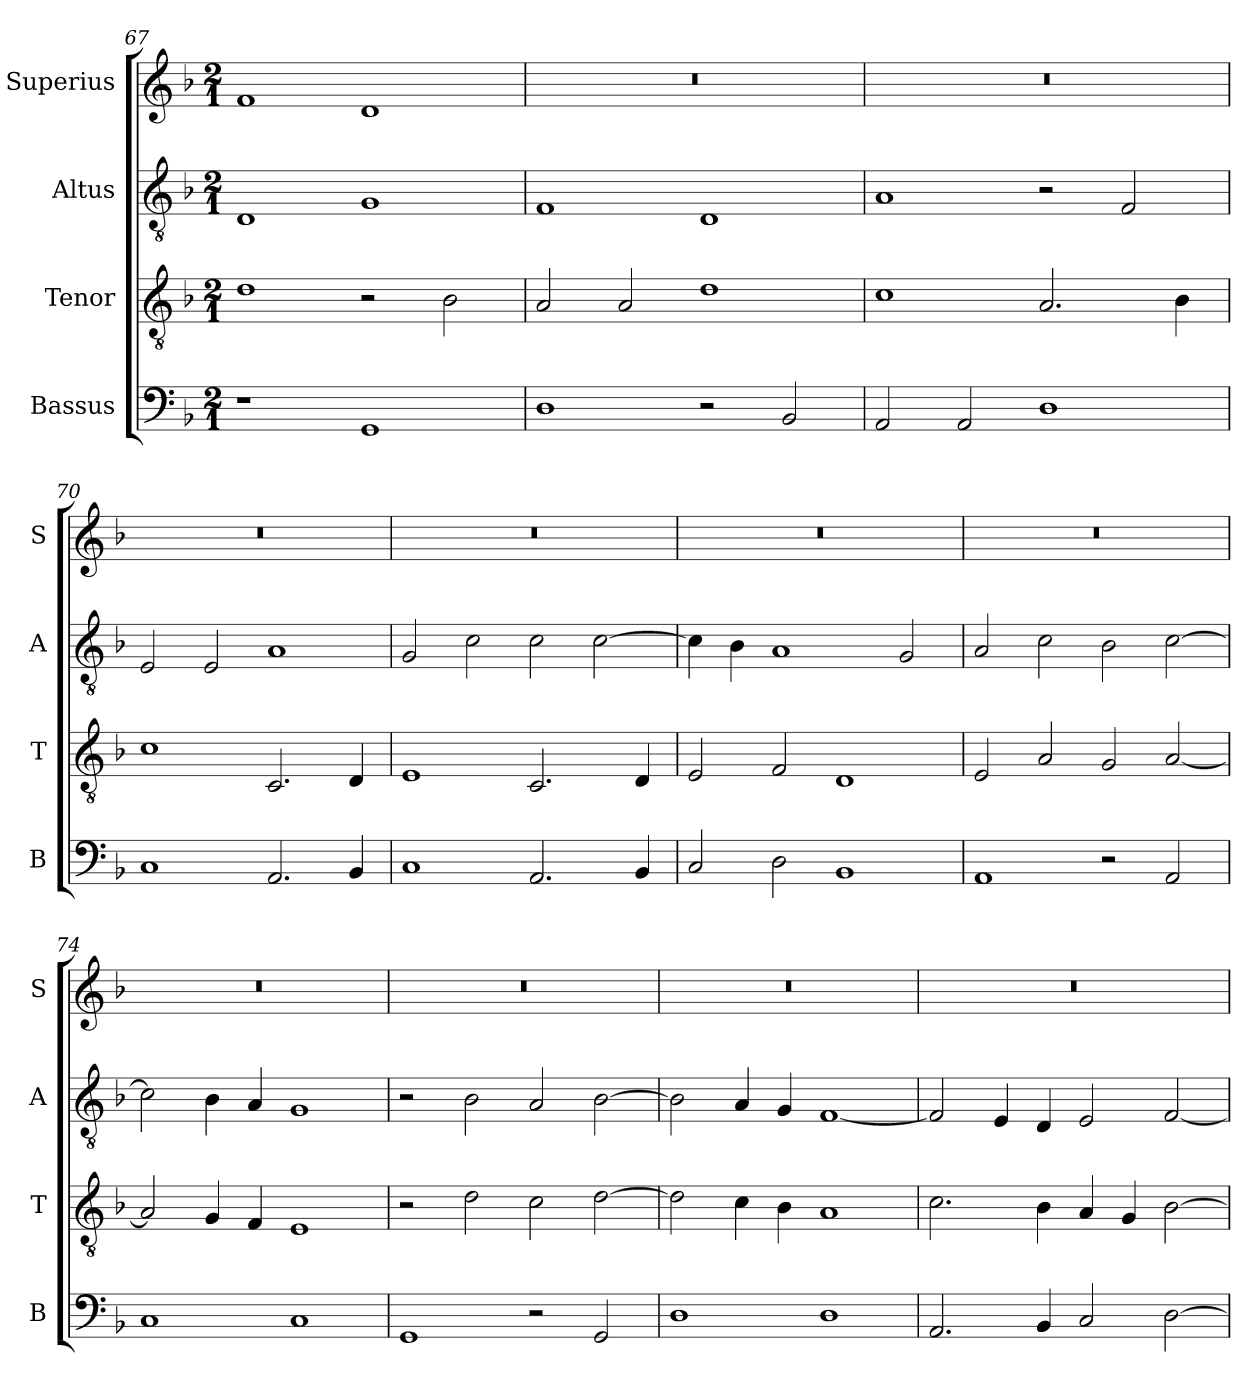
**kern	**kern	**kern	**kern
*part4	*part3	*part2	*part1
*staff4	*staff3	*staff2	*staff1
*I"Bassus	*I"Tenor	*I"Altus	*I"Superius
*I'B	*I'T	*I'A	*I'S
*clefF4	*clefGv2	*clefGv2	*clefG2
*k[b-]	*k[b-]	*k[b-]	*k[b-]
*M2/1	*M2/1	*M2/1	*M2/1
=67	=67	=67	=67
1r	1d	1D	1f
1GG	2r	1G	1d
.	2B-\	.	.
=68	=68	=68	=68
1D	2A/	1F	0r
.	2A/	.	.
2r	1d	1D	.
2BB-/	.	.	.
=69	=69	=69	=69
2AA/	1c	1A	0r
2AA/	.	.	.
1D	2.A/	2r	.
.	.	2F/	.
.	4B-\	.	.
=70	=70	=70	=70
1C	1c	2E/	0r
.	.	2E/	.
2.AA/	2.C/	1A	.
4BB-/	4D/	.	.
=71	=71	=71	=71
1C	1E	2G/	0r
.	.	2c\	.
2.AA/	2.C/	2c\	.
.	.	[2c\	.
4BB-/	4D/	.	.
=72	=72	=72	=72
2C/	2E/	4c\]	0r
.	.	4B-\	.
2D\	2F/	1A	.
1BB-	1D	.	.
.	.	2G/	.
=73	=73	=73	=73
1AA	2E/	2A/	0r
.	2A/	2c\	.
2r	2G/	2B-\	.
2AA/	[2A/	[2c\	.
=74	=74	=74	=74
1C	2A/]	2c\]	0r
.	4G/	4B-\	.
.	4F/	4A/	.
1C	1E	1G	.
=75	=75	=75	=75
1GG	2r	2r	0r
.	2d\	2B-\	.
2r	2c\	2A/	.
2GG/	[2d\	[2B-\	.
=76	=76	=76	=76
1D	2d\]	2B-\]	0r
.	4c\	4A/	.
.	4B-\	4G/	.
1D	1A	[1F	.
=77	=77	=77	=77
2.AA/	2.c\	2F/]	0r
.	.	4E/	.
4BB-/	4B-\	4D/	.
2C/	4A/	2E/	.
.	4G/	.	.
[2D\	[2B-\	[2F/	.
=	=	=	=
*-	*-	*-	*-
